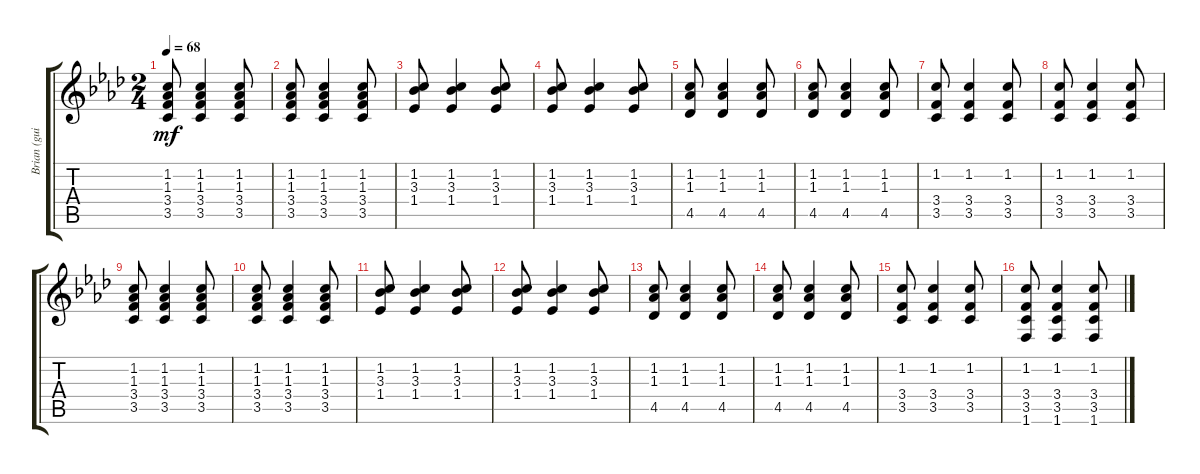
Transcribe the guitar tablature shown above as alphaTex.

\track ("Brian (guitar 2)" "Brian (gui") {instrument distortionguitar}
\staff {score tabs}
\tuning (E4 B3 G3 D3 A2 E2) {hide}
\ts (2 4)
\tempo 68
\clef g2
\ks fminor
(1.2 1.3 3.4 3.5).8{dy mf} (1.2 1.3 3.4 3.5).4 (1.2 1.3 3.4 3.5).8 |
(1.2 1.3 3.4 3.5).8 (1.2 1.3 3.4 3.5).4 (1.2 1.3 3.4 3.5).8 |
(1.2 3.3 1.4).8 (1.2 3.3 1.4).4 (1.2 3.3 1.4).8 |
(1.2 3.3 1.4).8 (1.2 3.3 1.4).4 (1.2 3.3 1.4).8 |
(1.2 1.3 4.5).8 (1.2 1.3 4.5).4 (1.2 1.3 4.5).8 |
(1.2 1.3 4.5).8 (1.2 1.3 4.5).4 (1.2 1.3 4.5).8 |
(1.2 3.4 3.5).8 (1.2 3.4 3.5).4 (1.2 3.4 3.5).8 |
(1.2 3.4 3.5).8 (1.2 3.4 3.5).4 (1.2 3.4 3.5).8 |
(1.2 1.3 3.4 3.5).8 (1.2 1.3 3.4 3.5).4 (1.2 1.3 3.4 3.5).8 |
(1.2 1.3 3.4 3.5).8 (1.2 1.3 3.4 3.5).4 (1.2 1.3 3.4 3.5).8 |
(1.2 3.3 1.4).8 (1.2 3.3 1.4).4 (1.2 3.3 1.4).8 |
(1.2 3.3 1.4).8 (1.2 3.3 1.4).4 (1.2 3.3 1.4).8 |
(1.2 1.3 4.5).8 (1.2 1.3 4.5).4 (1.2 1.3 4.5).8 |
(1.2 1.3 4.5).8 (1.2 1.3 4.5).4 (1.2 1.3 4.5).8 |
(1.2 3.4 3.5).8 (1.2 3.4 3.5).4 (1.2 3.4 3.5).8 |
(1.2 3.4 3.5 1.6).8 (1.2 3.4 3.5 1.6).4 (1.2 3.4 3.5 1.6).8
